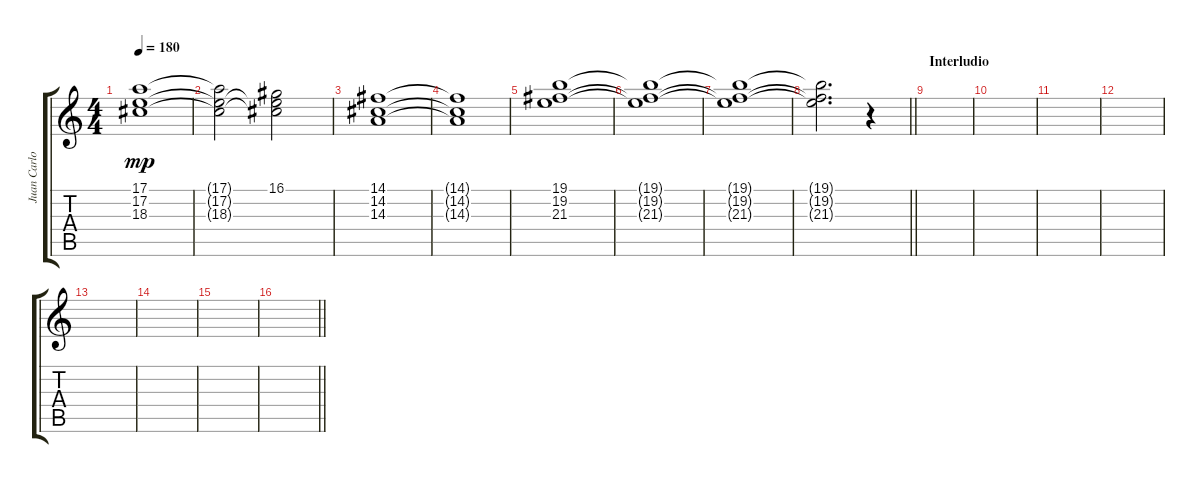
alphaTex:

\track ("Juan Carlos" "Juan Carlo") {instrument rockorgan}
\staff {score tabs}
\tuning (E4 B3 G3 D3 A2 E2) {hide}
\ts (4 4)
\tempo 180
\clef g2
\ks c
(17.1 17.2 18.3).1{dy mp} |
(17.1{t} 17.2{t} 18.3{t}).2 (16.1 17.2{t} 18.3{t}).2 |
(14.1 14.2 14.3).1 |
(14.1{t} 14.2{t} 14.3{t}).1 |
(19.1 19.2 21.3).1 |
(19.1{t} 19.2{t} 21.3{t}).1 |
(19.1{t} 19.2{t} 21.3{t}).1 |
\barLineRight lightlight
(19.1{t} 19.2{t} 21.3{t}).2{d} r.4 |
\section ("" "Interludio")
|
|
|
|
|
|
|
\barLineRight lightlight
